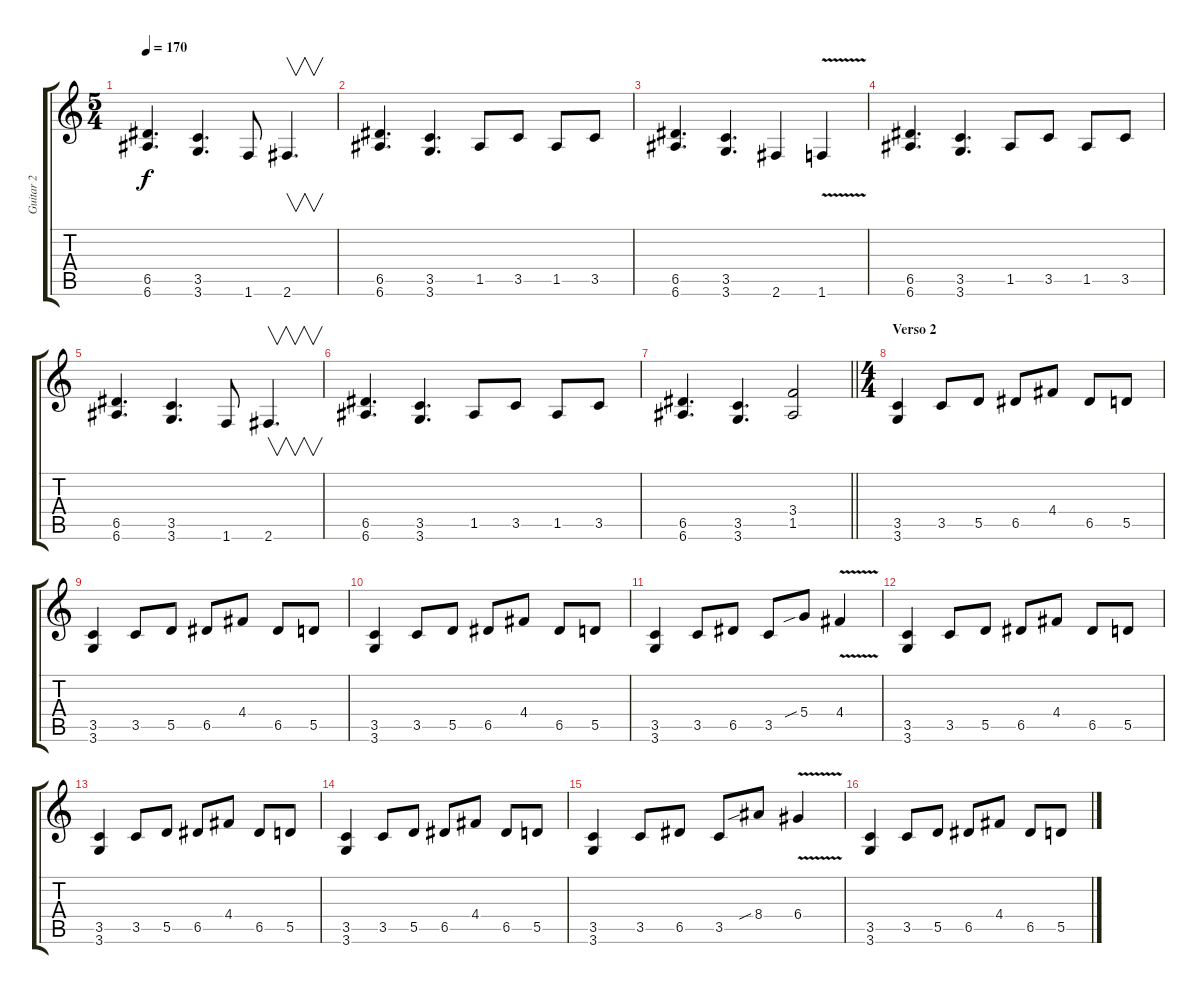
\track ("Guitar 2" "Guitar 2") {instrument distortionguitar}
\staff {score tabs}
\tuning (E4 B3 G3 D3 A2 E2) {hide}
\ts (5 4)
\tempo 170
\clef g2
\ks c
(6.5 6.6).4{d dy f} (3.5 3.6).4{d} 1.6.8 2.6.4{v d} |
(6.5 6.6).4{d} (3.5 3.6).4{d} 1.5.8 3.5.8 1.5.8 3.5.8 |
(6.5 6.6).4{d} (3.5 3.6).4{d} 2.6.4 1.6{v}.4 |
(6.5 6.6).4{d} (3.5 3.6).4{d} 1.5.8 3.5.8 1.5.8 3.5.8 |
(6.5 6.6).4{d} (3.5 3.6).4{d} 1.6.8 2.6.4{v d} |
(6.5 6.6).4{d} (3.5 3.6).4{d} 1.5.8 3.5.8 1.5.8 3.5.8 |
\barLineRight lightlight
(6.5 6.6).4{d} (3.5 3.6).4{d} (3.4 1.5).2 |
\ts (4 4)
\section ("" "Verso 2")
(3.5 3.6).4 3.5.8 5.5.8 6.5.8 4.4.8 6.5.8 5.5.8 |
(3.5 3.6).4 3.5.8 5.5.8 6.5.8 4.4.8 6.5.8 5.5.8 |
(3.5 3.6).4 3.5.8 5.5.8 6.5.8 4.4.8 6.5.8 5.5.8 |
(3.5 3.6).4 3.5.8 6.5.8 3.5.8 5.4{sib}.8 4.4{v}.4 |
(3.5 3.6).4 3.5.8 5.5.8 6.5.8 4.4.8 6.5.8 5.5.8 |
(3.5 3.6).4 3.5.8 5.5.8 6.5.8 4.4.8 6.5.8 5.5.8 |
(3.5 3.6).4 3.5.8 5.5.8 6.5.8 4.4.8 6.5.8 5.5.8 |
(3.5 3.6).4 3.5.8 6.5.8 3.5.8 8.4{sib}.8 6.4{v}.4 |
(3.5 3.6).4 3.5.8 5.5.8 6.5.8 4.4.8 6.5.8 5.5.8
